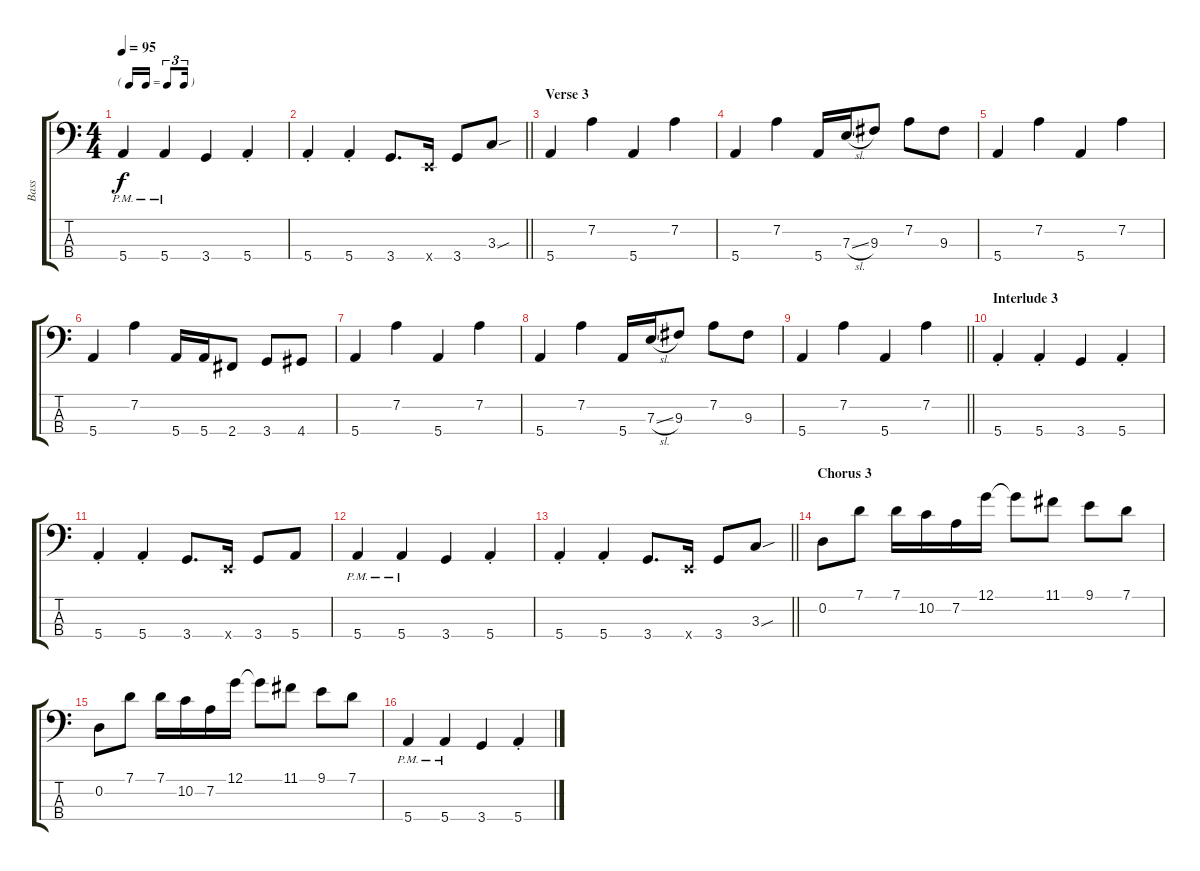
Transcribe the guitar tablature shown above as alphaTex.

\track ("Bass" "Bass") {instrument electricbassfinger}
\staff {score tabs}
\tuning (G2 D2 A1 E1) {hide}
\ts (4 4)
\tf triplet16th
\tempo 95
\clef f4
\ks c
5.4{pm}.4{dy f} 5.4{pm}.4 3.4.4 5.4{st}.4 |
\barLineRight lightlight
5.4{st}.4 5.4{st}.4 3.4.8{d} 0.4{x}.16 3.4.8 3.3{sou}.8 |
\section ("" "Verse 3")
5.4.4 7.2.4 5.4.4 7.2.4 |
5.4.4 7.2.4 5.4.16 7.3{sl}.16 9.3.8 7.2.8 9.3.8 |
5.4.4 7.2.4 5.4.4 7.2.4 |
5.4.4 7.2.4 5.4.16 5.4.16 2.4.8 3.4.8 4.4.8 |
5.4.4 7.2.4 5.4.4 7.2.4 |
5.4.4 7.2.4 5.4.16 7.3{sl}.16 9.3.8 7.2.8 9.3.8 |
\barLineRight lightlight
5.4.4 7.2.4 5.4.4 7.2.4 |
\section ("" "Interlude 3")
5.4{st}.4 5.4{st}.4 3.4.4 5.4{st}.4 |
5.4{st}.4 5.4{st}.4 3.4.8{d} 0.4{x}.16 3.4.8 5.4.8 |
5.4{pm}.4 5.4{pm}.4 3.4.4 5.4{st}.4 |
\barLineRight lightlight
5.4{st}.4 5.4{st}.4 3.4.8{d} 0.4{x}.16 3.4.8 3.3{sou}.8 |
\section ("" "Chorus 3")
0.2.8 7.1.8 7.1.16 10.2.16 7.2.16 12.1.16 12.1{t}.8 11.1.8 9.1.8 7.1.8 |
0.2.8 7.1.8 7.1.16 10.2.16 7.2.16 12.1.16 12.1{t}.8 11.1.8 9.1.8 7.1.8 |
5.4{pm}.4 5.4{pm}.4 3.4.4 5.4{st}.4
